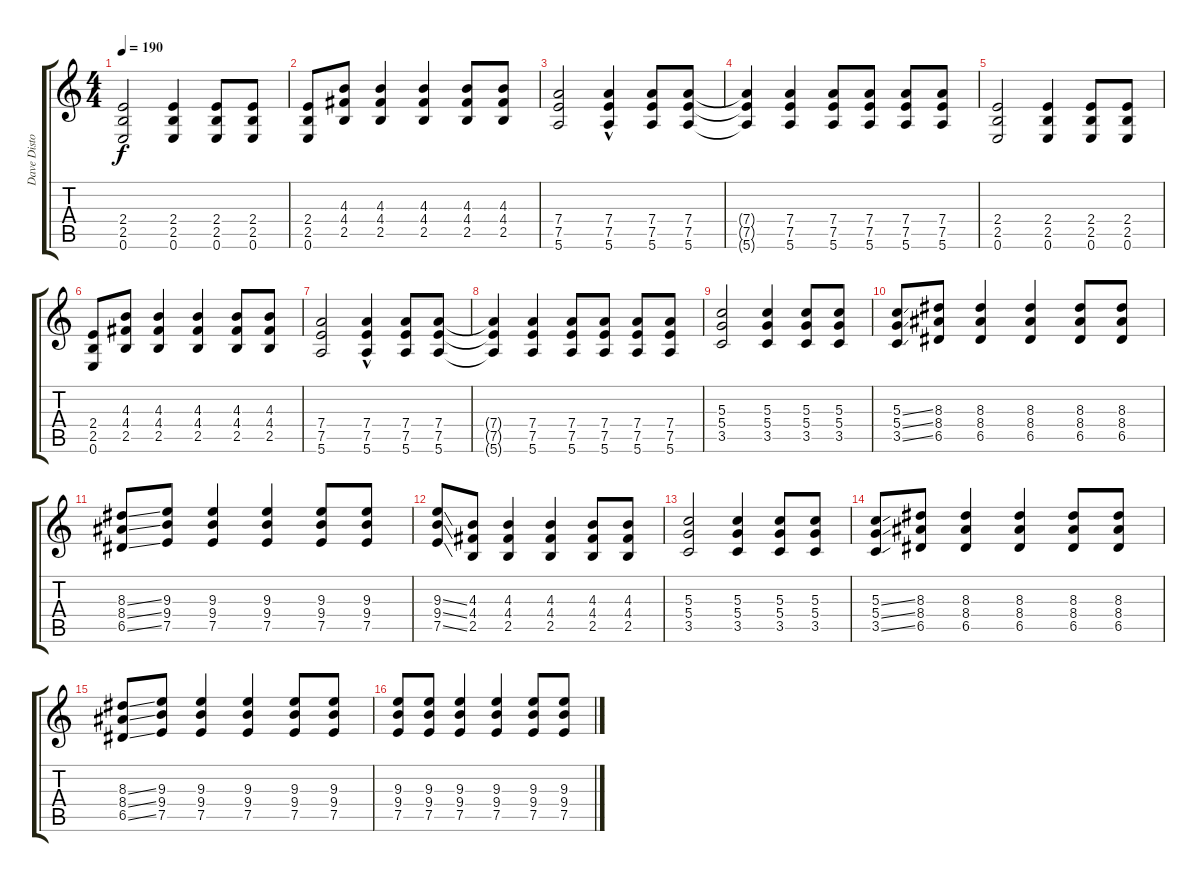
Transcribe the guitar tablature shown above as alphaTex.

\track ("Dave Distortion" "Dave Disto") {instrument distortionguitar}
\staff {score tabs}
\tuning (E4 B3 G3 D3 A2 E2) {hide}
\ts (4 4)
\tempo 190
\clef g2
\ks c
(2.4 2.5 0.6).2{dy f} (2.4 2.5 0.6).4 (2.4 2.5 0.6).8 (2.4 2.5 0.6).8 |
(2.4 2.5 0.6).8 (4.3 4.4 2.5).8 (4.3 4.4 2.5).4 (4.3 4.4 2.5).4 (4.3 4.4 2.5).8 (4.3 4.4 2.5).8 |
(7.4 7.5 5.6).2 (7.4 7.5 5.6{hac}).4 (7.4 7.5 5.6).8 (7.4 7.5 5.6).8 |
(7.4{t} 7.5{t} 5.6{t}).4 (7.4 7.5 5.6).4 (7.4 7.5 5.6).8 (7.4 7.5 5.6).8 (7.4 7.5 5.6).8 (7.4 7.5 5.6).8 |
(2.4 2.5 0.6).2 (2.4 2.5 0.6).4 (2.4 2.5 0.6).8 (2.4 2.5 0.6).8 |
(2.4 2.5 0.6).8 (4.3 4.4 2.5).8 (4.3 4.4 2.5).4 (4.3 4.4 2.5).4 (4.3 4.4 2.5).8 (4.3 4.4 2.5).8 |
(7.4 7.5 5.6).2 (7.4 7.5 5.6{hac}).4 (7.4 7.5 5.6).8 (7.4 7.5 5.6).8 |
(7.4{t} 7.5{t} 5.6{t}).4 (7.4 7.5 5.6).4 (7.4 7.5 5.6).8 (7.4 7.5 5.6).8 (7.4 7.5 5.6).8 (7.4 7.5 5.6).8 |
(5.3 5.4 3.5).2 (5.3 5.4 3.5).4 (5.3 5.4 3.5).8 (5.3 5.4 3.5).8 |
(5.3{ss} 5.4{ss} 3.5{ss}).8 (8.3 8.4 6.5).8 (8.3 8.4 6.5).4 (8.3 8.4 6.5).4 (8.3 8.4 6.5).8 (8.3 8.4 6.5).8 |
(8.3{ss} 8.4{ss} 6.5{ss}).8 (9.3 9.4 7.5).8 (9.3 9.4 7.5).4 (9.3 9.4 7.5).4 (9.3 9.4 7.5).8 (9.3 9.4 7.5).8 |
(9.3{ss} 9.4{ss} 7.5{ss}).8 (4.3 4.4 2.5).8 (4.3 4.4 2.5).4 (4.3 4.4 2.5).4 (4.3 4.4 2.5).8 (4.3 4.4 2.5).8 |
(5.3 5.4 3.5).2 (5.3 5.4 3.5).4 (5.3 5.4 3.5).8 (5.3 5.4 3.5).8 |
(5.3{ss} 5.4{ss} 3.5{ss}).8 (8.3 8.4 6.5).8 (8.3 8.4 6.5).4 (8.3 8.4 6.5).4 (8.3 8.4 6.5).8 (8.3 8.4 6.5).8 |
(8.3{ss} 8.4{ss} 6.5{ss}).8 (9.3 9.4 7.5).8 (9.3 9.4 7.5).4 (9.3 9.4 7.5).4 (9.3 9.4 7.5).8 (9.3 9.4 7.5).8 |
(9.3 9.4 7.5).8 (9.3 9.4 7.5).8 (9.3 9.4 7.5).4 (9.3 9.4 7.5).4 (9.3 9.4 7.5).8 (9.3 9.4 7.5).8
